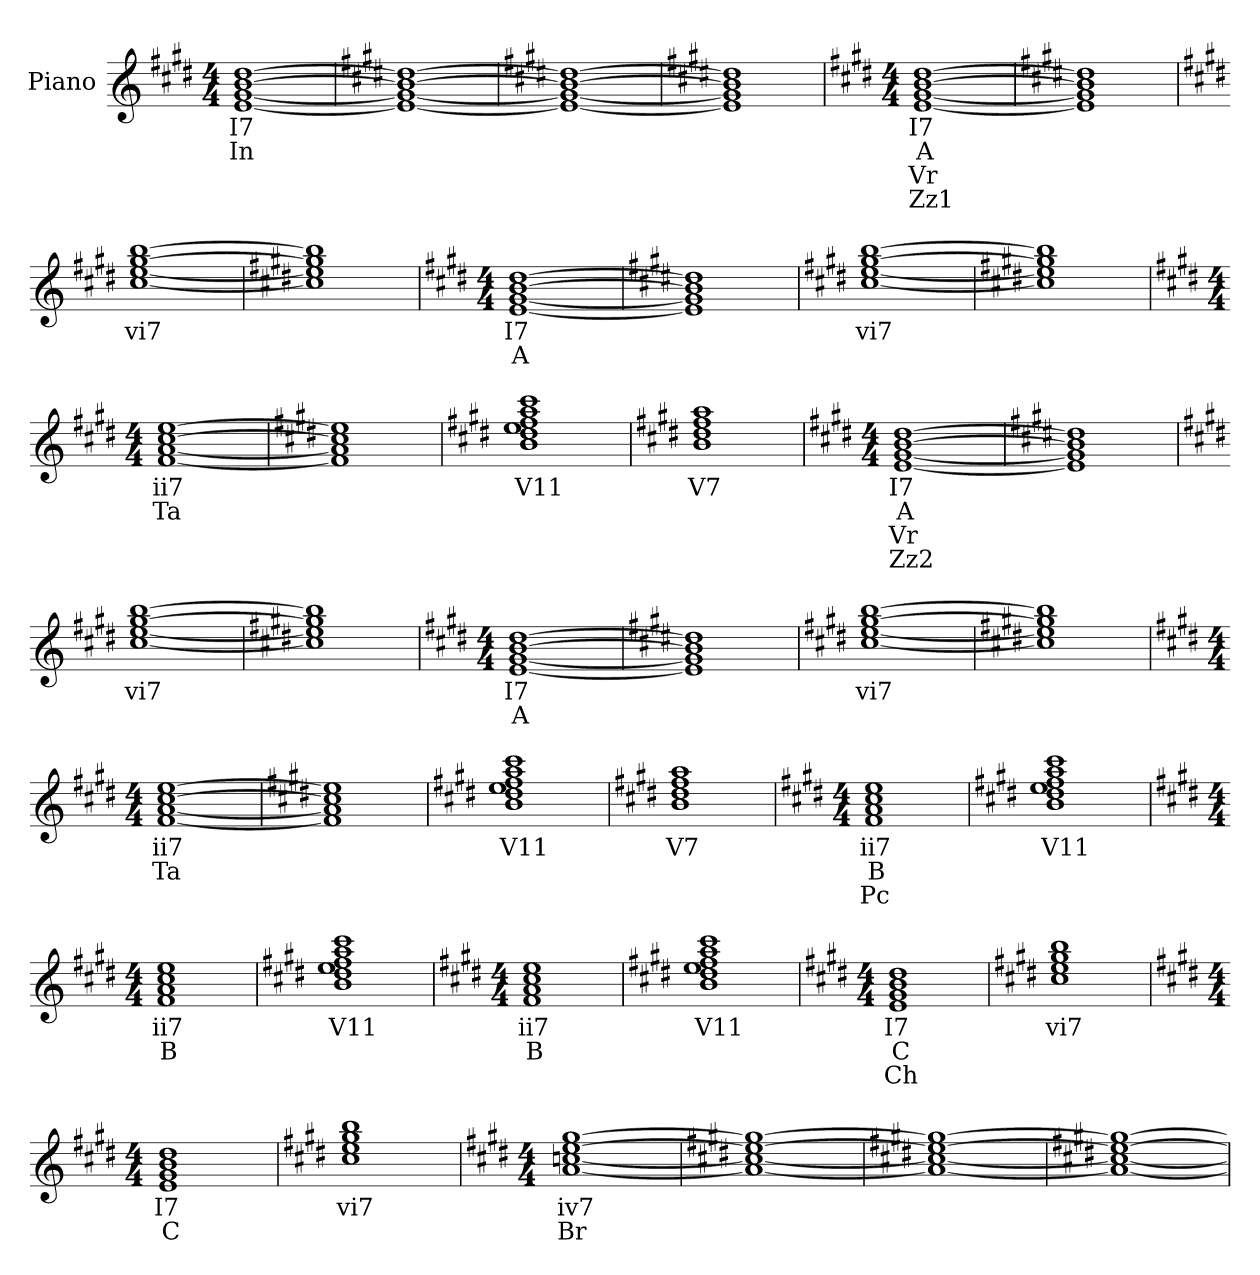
**kern	**text	**text	**text	**text
*part1	*part1	*part1	*part1	*part1
*staff1	*staff1	*staff1	*staff1	*staff1
*I"Piano	*	*	*	*
*I'Pno	*	*	*	*
*k[f#c#g#d#]	*	*	*	*
*E:	*	*	*	*
*M4/4	*	*	*	*
=	=	=	=	=
[1e [1g# [1b [1dd#	I7	In	.	.
=	=	=	=	=
*k[f#c#g#d#]	*	*	*	*
*E:	*	*	*	*
1e_ 1g#_ 1b_ 1dd#_	.	.	.	.
=	=	=	=	=
*k[f#c#g#d#]	*	*	*	*
*E:	*	*	*	*
1e_ 1g#_ 1b_ 1dd#_	.	.	.	.
=	=	=	=	=
*k[f#c#g#d#]	*	*	*	*
*E:	*	*	*	*
1e] 1g#] 1b] 1dd#]	.	.	.	.
=	=	=	=	=
*k[f#c#g#d#]	*	*	*	*
*E:	*	*	*	*
*M4/4	*	*	*	*
[1e [1g# [1b [1dd#	I7	A	Vr	Zz1
=	=	=	=	=
*k[f#c#g#d#]	*	*	*	*
*E:	*	*	*	*
1e] 1g#] 1b] 1dd#]	.	.	.	.
=	=	=	=	=
*k[f#c#g#d#]	*	*	*	*
*E:	*	*	*	*
[1cc# [1ee [1gg# [1bb	vi7	.	.	.
=	=	=	=	=
*k[f#c#g#d#]	*	*	*	*
*E:	*	*	*	*
1cc#] 1ee] 1gg#] 1bb]	.	.	.	.
=	=	=	=	=
*k[f#c#g#d#]	*	*	*	*
*E:	*	*	*	*
*M4/4	*	*	*	*
[1e [1g# [1b [1dd#	I7	A	.	.
=	=	=	=	=
*k[f#c#g#d#]	*	*	*	*
*E:	*	*	*	*
1e] 1g#] 1b] 1dd#]	.	.	.	.
=	=	=	=	=
*k[f#c#g#d#]	*	*	*	*
*E:	*	*	*	*
[1cc# [1ee [1gg# [1bb	vi7	.	.	.
=	=	=	=	=
*k[f#c#g#d#]	*	*	*	*
*E:	*	*	*	*
1cc#] 1ee] 1gg#] 1bb]	.	.	.	.
=	=	=	=	=
*k[f#c#g#d#]	*	*	*	*
*E:	*	*	*	*
*M4/4	*	*	*	*
[1f# [1a [1cc# [1ee	ii7	Ta	.	.
=	=	=	=	=
*k[f#c#g#d#]	*	*	*	*
*E:	*	*	*	*
1f#] 1a] 1cc#] 1ee]	.	.	.	.
=	=	=	=	=
*k[f#c#g#d#]	*	*	*	*
*E:	*	*	*	*
1b 1dd# 1ff# 1aa 1ccc# 1ee	V11	.	.	.
=	=	=	=	=
*k[f#c#g#d#]	*	*	*	*
*E:	*	*	*	*
1b 1dd# 1ff# 1aa	V7	.	.	.
=	=	=	=	=
*k[f#c#g#d#]	*	*	*	*
*E:	*	*	*	*
*M4/4	*	*	*	*
[1e [1g# [1b [1dd#	I7	A	Vr	Zz2
=	=	=	=	=
*k[f#c#g#d#]	*	*	*	*
*E:	*	*	*	*
1e] 1g#] 1b] 1dd#]	.	.	.	.
=	=	=	=	=
*k[f#c#g#d#]	*	*	*	*
*E:	*	*	*	*
[1cc# [1ee [1gg# [1bb	vi7	.	.	.
=	=	=	=	=
*k[f#c#g#d#]	*	*	*	*
*E:	*	*	*	*
1cc#] 1ee] 1gg#] 1bb]	.	.	.	.
=	=	=	=	=
*k[f#c#g#d#]	*	*	*	*
*E:	*	*	*	*
*M4/4	*	*	*	*
[1e [1g# [1b [1dd#	I7	A	.	.
=	=	=	=	=
*k[f#c#g#d#]	*	*	*	*
*E:	*	*	*	*
1e] 1g#] 1b] 1dd#]	.	.	.	.
=	=	=	=	=
*k[f#c#g#d#]	*	*	*	*
*E:	*	*	*	*
[1cc# [1ee [1gg# [1bb	vi7	.	.	.
=	=	=	=	=
*k[f#c#g#d#]	*	*	*	*
*E:	*	*	*	*
1cc#] 1ee] 1gg#] 1bb]	.	.	.	.
=	=	=	=	=
*k[f#c#g#d#]	*	*	*	*
*E:	*	*	*	*
*M4/4	*	*	*	*
[1f# [1a [1cc# [1ee	ii7	Ta	.	.
=	=	=	=	=
*k[f#c#g#d#]	*	*	*	*
*E:	*	*	*	*
1f#] 1a] 1cc#] 1ee]	.	.	.	.
=	=	=	=	=
*k[f#c#g#d#]	*	*	*	*
*E:	*	*	*	*
1b 1dd# 1ff# 1aa 1ccc# 1ee	V11	.	.	.
=	=	=	=	=
*k[f#c#g#d#]	*	*	*	*
*E:	*	*	*	*
1b 1dd# 1ff# 1aa	V7	.	.	.
=	=	=	=	=
*k[f#c#g#d#]	*	*	*	*
*E:	*	*	*	*
*M4/4	*	*	*	*
1f# 1a 1cc# 1ee	ii7	B	Pc	.
=	=	=	=	=
*k[f#c#g#d#]	*	*	*	*
*E:	*	*	*	*
1b 1dd# 1ff# 1aa 1ccc# 1ee	V11	.	.	.
=	=	=	=	=
*k[f#c#g#d#]	*	*	*	*
*E:	*	*	*	*
*M4/4	*	*	*	*
1f# 1a 1cc# 1ee	ii7	B	.	.
=	=	=	=	=
*k[f#c#g#d#]	*	*	*	*
*E:	*	*	*	*
1b 1dd# 1ff# 1aa 1ccc# 1ee	V11	.	.	.
=	=	=	=	=
*k[f#c#g#d#]	*	*	*	*
*E:	*	*	*	*
*M4/4	*	*	*	*
1f# 1a 1cc# 1ee	ii7	B	.	.
=	=	=	=	=
*k[f#c#g#d#]	*	*	*	*
*E:	*	*	*	*
1b 1dd# 1ff# 1aa 1ccc# 1ee	V11	.	.	.
=	=	=	=	=
*k[f#c#g#d#]	*	*	*	*
*E:	*	*	*	*
*M4/4	*	*	*	*
1e 1g# 1b 1dd#	I7	C	Ch	.
=	=	=	=	=
*k[f#c#g#d#]	*	*	*	*
*E:	*	*	*	*
1cc# 1ee 1gg# 1bb	vi7	.	.	.
=	=	=	=	=
*k[f#c#g#d#]	*	*	*	*
*E:	*	*	*	*
*M4/4	*	*	*	*
1e 1g# 1b 1dd#	I7	C	.	.
=	=	=	=	=
*k[f#c#g#d#]	*	*	*	*
*E:	*	*	*	*
1cc# 1ee 1gg# 1bb	vi7	.	.	.
=	=	=	=	=
*k[f#c#g#d#]	*	*	*	*
*E:	*	*	*	*
*M4/4	*	*	*	*
[1a [1ccn [1ee [1gg#	iv7	Br	.	.
=	=	=	=	=
*k[f#c#g#d#]	*	*	*	*
*E:	*	*	*	*
1a_ 1ccn_ 1ee_ 1gg#_	.	.	.	.
=	=	=	=	=
*k[f#c#g#d#]	*	*	*	*
*E:	*	*	*	*
1a_ 1ccn_ 1ee_ 1gg#_	.	.	.	.
=	=	=	=	=
*k[f#c#g#d#]	*	*	*	*
*E:	*	*	*	*
1a_ 1ccn_ 1ee_ 1gg#_	.	.	.	.
=	=	=	=	=
*-	*-	*-	*-	*-
